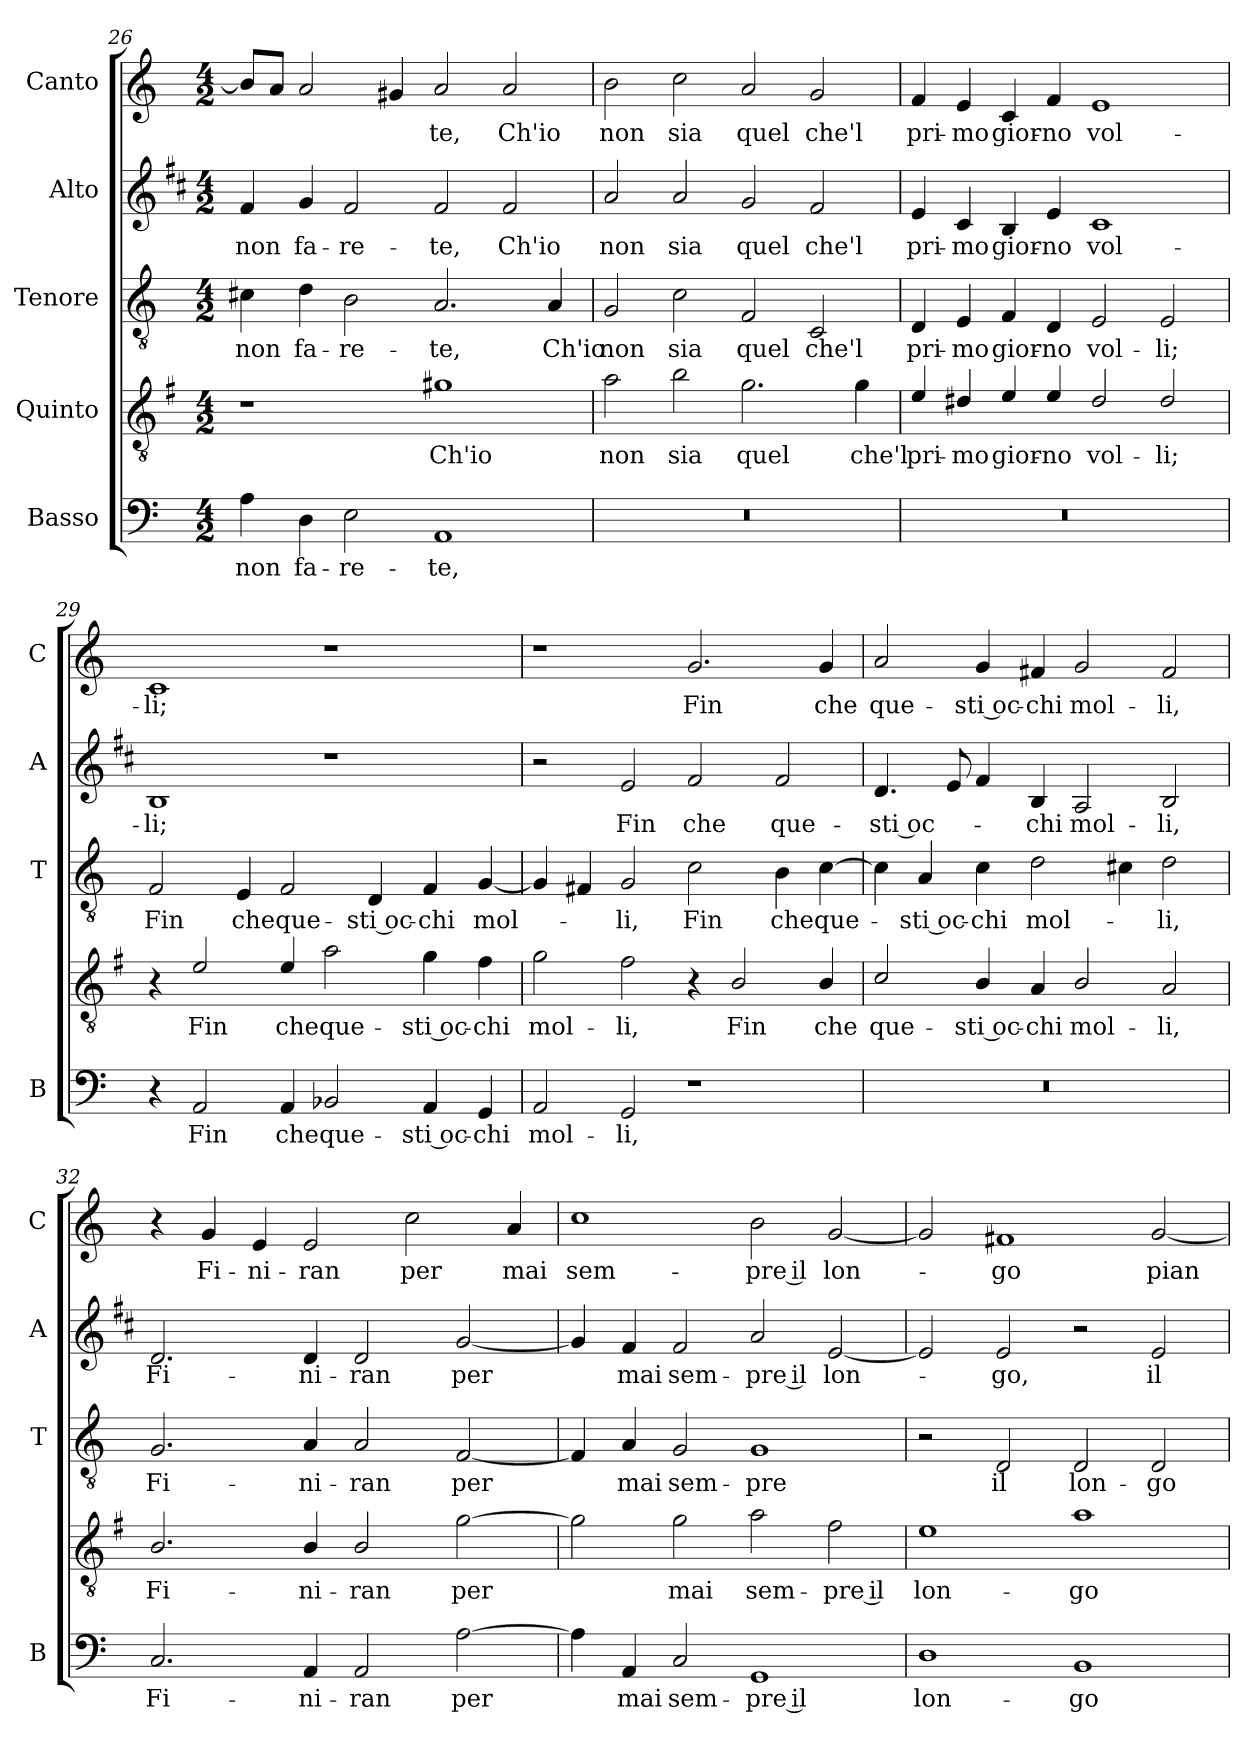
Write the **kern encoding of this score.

**kern	**text	**kern	**text	**kern	**text	**kern	**text	**kern	**text
*part5	*part5	*part4	*part4	*part3	*part3	*part2	*part2	*part1	*part1
*staff5	*staff5	*staff4	*staff4	*staff3	*staff3	*staff2	*staff2	*staff1	*staff1
*I"Basso	*	*I"Quinto	*	*I"Tenore	*	*I"Alto	*	*I"Canto	*
*I'B	*	*	*	*I'T	*	*I'A	*	*I'C	*
!!LO:PB:g=z
*clefF4	*	*clefGv2	*	*clefGv2	*	*clefG2	*	*clefG2	*
*	*	*ITrd4c7	*	*	*	*ITrd1c2	*	*	*
*k[]	*	*k[]	*	*k[]	*	*k[]	*	*k[]	*
*C:	*	*C:	*	*C:	*	*C:	*	*C:	*
*M4/2	*	*M4/2	*	*M4/2	*	*M4/2	*	*M4/2	*
=26	=26	=26	=26	=26	=26	=26	=26	=26	=26
!	!LO:LY:b	!	!	!	!LO:LY:b	!	!LO:LY:b	!	!
4A\	non	1r	.	4c#X\	non	4e/	non	8b/L]	.
.	.	.	.	.	.	.	.	8a/J	.
!	!LO:LY:b	!	!	!	!LO:LY:b	!	!LO:LY:b	!	!
4D\	fa-	.	.	4d\	fa-	4f/	fa-	2a/	.
!	!LO:LY:b	!	!	!	!LO:LY:b	!	!LO:LY:b	!	!
2E\	-re-	.	.	2B\	-re-	2e/	-re-	.	.
.	.	.	.	.	.	.	.	4g#X/	.
!	!LO:LY:b	!	!LO:LY:b	!	!LO:LY:b	!	!LO:LY:b	!	!LO:LY:b
1AA	-te,	1c#X	Ch'io	2.A/	-te,	2e/	-te,	2a/	-te,
!	!	!	!	!	!	!	!LO:LY:b	!	!LO:LY:b
.	.	.	.	.	.	2e/	Ch'io	2a/	Ch'io
!	!	!	!	!	!LO:LY:b	!	!	!	!
.	.	.	.	4A/	Ch'io	.	.	.	.
=27	=27	=27	=27	=27	=27	=27	=27	=27	=27
!	!	!	!LO:LY:b	!	!LO:LY:b	!	!LO:LY:b	!	!LO:LY:b
0r	.	2d\	non	2G/	non	2g/	non	2b\	non
!	!	!	!LO:LY:b	!	!LO:LY:b	!	!LO:LY:b	!	!LO:LY:b
.	.	2e\	sia	2c\	sia	2g/	sia	2cc\	sia
!	!	!	!LO:LY:b	!	!LO:LY:b	!	!LO:LY:b	!	!LO:LY:b
.	.	2.c\	quel	2F/	quel	2f/	quel	2a/	quel
!	!	!	!	!	!LO:LY:b	!	!LO:LY:b	!	!LO:LY:b
.	.	.	.	2C/	che'l	2e/	che'l	2g/	che'l
!	!	!	!LO:LY:b	!	!	!	!	!	!
.	.	4c\	che'l	.	.	.	.	.	.
=28	=28	=28	=28	=28	=28	=28	=28	=28	=28
!	!	!	!LO:LY:b	!	!LO:LY:b	!	!LO:LY:b	!	!LO:LY:b
0r	.	4A/	pri-	4D/	pri-	4d/	pri-	4f/	pri-
!	!	!	!LO:LY:b	!	!LO:LY:b	!	!LO:LY:b	!	!LO:LY:b
.	.	4G#X/	-mo	4E/	-mo	4B/	-mo	4e/	-mo
!	!	!	!LO:LY:b	!	!LO:LY:b	!	!LO:LY:b	!	!LO:LY:b
.	.	4A/	gior-	4F/	gior-	4A/	gior-	4c/	gior-
!	!	!	!LO:LY:b	!	!LO:LY:b	!	!LO:LY:b	!	!LO:LY:b
.	.	4A/	-no	4D/	-no	4d/	-no	4f/	-no
!	!	!	!LO:LY:b	!	!LO:LY:b	!	!LO:LY:b	!	!LO:LY:b
.	.	2G#/	vol-	2E/	vol-	1B	vol-	1e	vol-
!	!	!	!LO:LY:b	!	!LO:LY:b	!	!	!	!
.	.	2G#/	-li;	2E/	-li;	.	.	.	.
=29	=29	=29	=29	=29	=29	=29	=29	=29	=29
!	!	!	!	!	!LO:LY:b	!	!LO:LY:b	!	!LO:LY:b
4r	.	4r	.	2F/	Fin	1A	-li;	1c	-li;
!	!LO:LY:b	!	!LO:LY:b	!	!	!	!	!	!
2AA/	Fin	2A/	Fin	.	.	.	.	.	.
!	!	!	!	!	!LO:LY:b	!	!	!	!
.	.	.	.	4E/	che	.	.	.	.
!	!LO:LY:b	!	!LO:LY:b	!	!LO:LY:b	!	!	!	!
4AA/	che	4A/	che	2F/	que-	.	.	.	.
!	!LO:LY:b	!	!LO:LY:b	!	!	!	!	!	!
2BB-X/	que-	2d\	que-	.	.	1r	.	1r	.
!	!	!	!	!	!LO:LY:b	!	!	!	!
.	.	.	.	4D/	-sti oc-	.	.	.	.
!	!LO:LY:b	!	!LO:LY:b	!	!LO:LY:b	!	!	!	!
4AA/	-sti oc-	4c\	-sti oc-	4F/	-chi	.	.	.	.
!	!LO:LY:b	!	!LO:LY:b	!	!LO:LY:b	!	!	!	!
4GG/	-chi	4B\	-chi	[4G/	mol-	.	.	.	.
!!LO:LB:g=z
=30	=30	=30	=30	=30	=30	=30	=30	=30	=30
!	!LO:LY:b	!	!LO:LY:b	!	!	!	!	!	!
2AA/	mol-	2c\	mol-	4G/]	.	2r	.	1r	.
.	.	.	.	4F#X/	.	.	.	.	.
!	!LO:LY:b	!	!LO:LY:b	!	!LO:LY:b	!	!LO:LY:b	!	!
2GG/	-li,	2B\	-li,	2G/	-li,	2d/	Fin	.	.
!	!	!	!	!	!LO:LY:b	!	!LO:LY:b	!	!LO:LY:b
1r	.	4r	.	2c\	Fin	2e/	che	2.g/	Fin
!	!	!	!LO:LY:b	!	!	!	!	!	!
.	.	2E/	Fin	.	.	.	.	.	.
!	!	!	!	!	!LO:LY:b	!	!LO:LY:b	!	!
.	.	.	.	4B\	che	2e/	que-	.	.
!	!	!	!LO:LY:b	!	!LO:LY:b	!	!	!	!LO:LY:b
.	.	4E/	che	[4c\	que-	.	.	4g/	che
=31	=31	=31	=31	=31	=31	=31	=31	=31	=31
!	!	!	!LO:LY:b	!	!	!	!LO:LY:b	!	!LO:LY:b
0r	.	2F/	que-	4c\]	.	4.c/	-sti oc-	2a/	que-
!	!	!	!	!	!LO:LY:b	!	!	!	!
.	.	.	.	4A/	-sti oc-	.	.	.	.
.	.	.	.	.	.	8d/	.	.	.
!	!	!	!LO:LY:b	!	!LO:LY:b	!	!	!	!LO:LY:b
.	.	4E/	-sti oc-	4c\	-chi	4e/	.	4g/	-sti oc-
!	!	!	!LO:LY:b	!	!LO:LY:b	!	!LO:LY:b	!	!LO:LY:b
.	.	4D/	-chi	2d\	mol-	4A/	-chi	4f#X/	-chi
!	!	!	!LO:LY:b	!	!	!	!LO:LY:b	!	!LO:LY:b
.	.	2E/	mol-	.	.	2G/	mol-	2g/	mol-
.	.	.	.	4c#X\	.	.	.	.	.
!	!	!	!LO:LY:b	!	!LO:LY:b	!	!LO:LY:b	!	!LO:LY:b
.	.	2D/	-li,	2d\	-li,	2A/	-li,	2f#/	-li,
=32	=32	=32	=32	=32	=32	=32	=32	=32	=32
!	!LO:LY:b	!	!LO:LY:b	!	!LO:LY:b	!	!LO:LY:b	!	!
2.C/	Fi-	2.E/	Fi-	2.G/	Fi-	2.c/	Fi-	4r	.
!	!	!	!	!	!	!	!	!	!LO:LY:b
.	.	.	.	.	.	.	.	4g/	Fi-
!	!	!	!	!	!	!	!	!	!LO:LY:b
.	.	.	.	.	.	.	.	4e/	-ni-
!	!LO:LY:b	!	!LO:LY:b	!	!LO:LY:b	!	!LO:LY:b	!	!LO:LY:b
4AA/	-ni-	4E/	-ni-	4A/	-ni-	4c/	-ni-	2e/	-ran
!	!LO:LY:b	!	!LO:LY:b	!	!LO:LY:b	!	!LO:LY:b	!	!
2AA/	-ran	2E/	-ran	2A/	-ran	2c/	-ran	.	.
!	!	!	!	!	!	!	!	!	!LO:LY:b
.	.	.	.	.	.	.	.	2cc\	per
!	!LO:LY:b	!	!LO:LY:b	!	!LO:LY:b	!	!LO:LY:b	!	!
[2A\	per	[2c\	per	[2F/	per	[2f/	per	.	.
!	!	!	!	!	!	!	!	!	!LO:LY:b
.	.	.	.	.	.	.	.	4a/	mai
=33	=33	=33	=33	=33	=33	=33	=33	=33	=33
!	!	!	!	!	!	!	!	!	!LO:LY:b
4A\]	.	2c\]	.	4F/]	.	4f/]	.	1cc	sem-
!	!LO:LY:b	!	!	!	!LO:LY:b	!	!LO:LY:b	!	!
4AA/	mai	.	.	4A/	mai	4e/	mai	.	.
!	!LO:LY:b	!	!LO:LY:b	!	!LO:LY:b	!	!LO:LY:b	!	!
2C/	sem-	2c\	mai	2G/	sem-	2e/	sem-	.	.
!	!LO:LY:b	!	!LO:LY:b	!	!LO:LY:b	!	!LO:LY:b	!	!LO:LY:b
1GG	-pre il	2d\	sem-	1G	-pre	2g/	-pre il	2b\	-pre il
!	!	!	!LO:LY:b	!	!	!	!LO:LY:b	!	!LO:LY:b
.	.	2B\	-pre il	.	.	[2d/	lon-	[2g/	lon-
!!LO:LB:g=z
=34	=34	=34	=34	=34	=34	=34	=34	=34	=34
!	!LO:LY:b	!	!LO:LY:b	!	!	!	!	!	!
1D	lon-	1A	lon-	2r	.	2d/]	.	2g/]	.
!	!	!	!	!	!LO:LY:b	!	!LO:LY:b	!	!LO:LY:b
.	.	.	.	2D/	il	2d/	-go,	1f#X	-go
!	!LO:LY:b	!	!LO:LY:b	!	!LO:LY:b	!	!	!	!
1BB	-go	1d	-go	2D/	lon-	2r	.	.	.
!	!	!	!	!	!LO:LY:b	!	!LO:LY:b	!	!LO:LY:b
.	.	.	.	2D/	-go	2d/	il	[2g/	pian-
=	=	=	=	=	=	=	=	=	=
*-	*-	*-	*-	*-	*-	*-	*-	*-	*-
